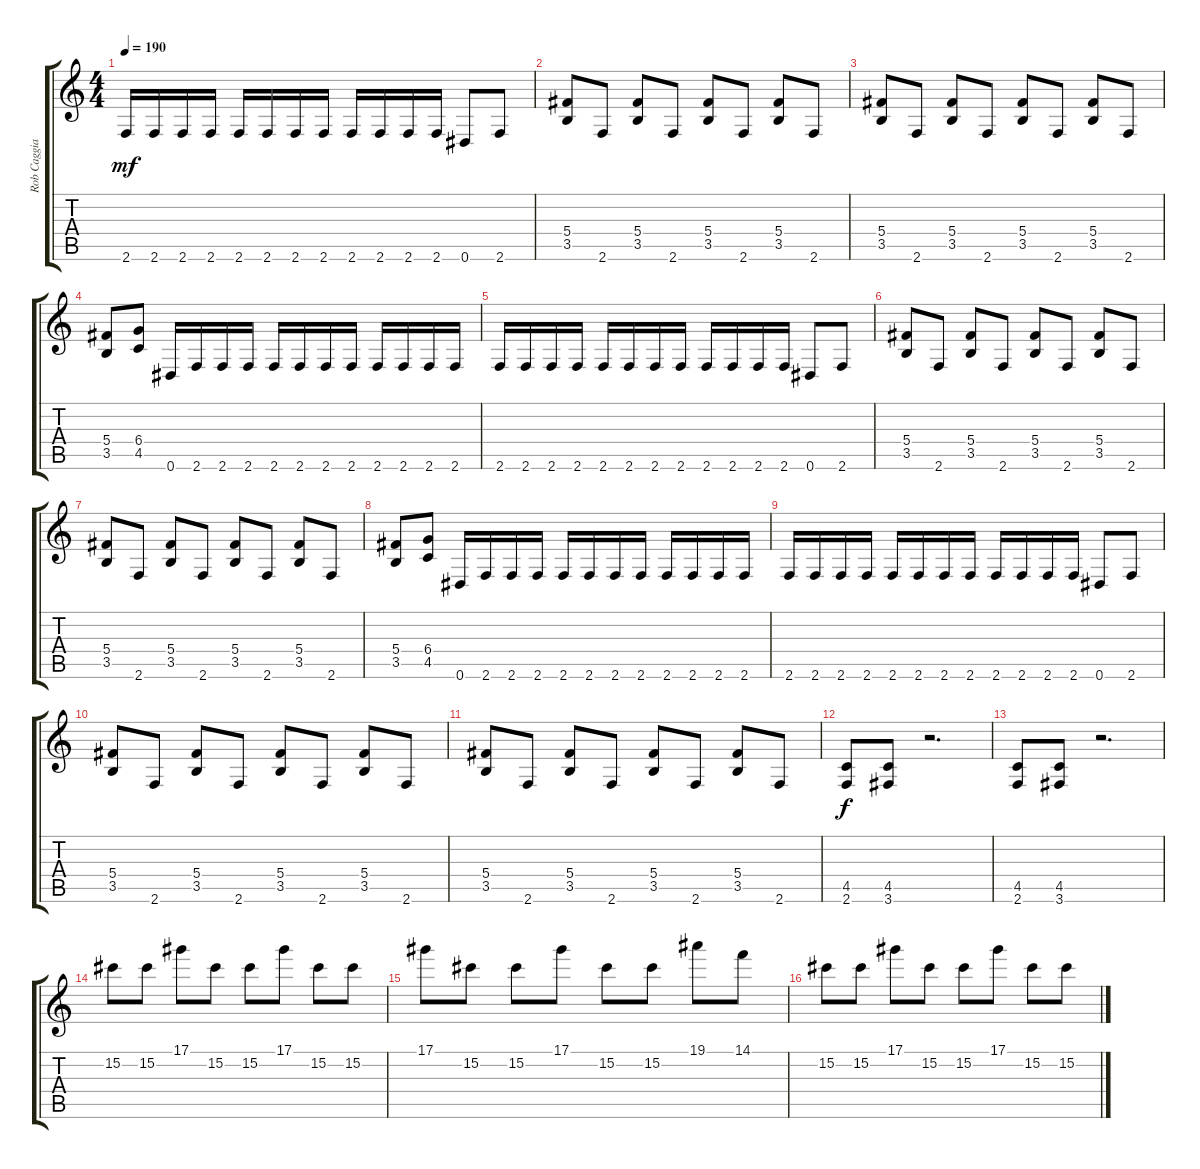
\track ("Rob Caggiano" "Rob Caggia") {instrument distortionguitar}
\staff {score tabs}
\tuning (Eb4 Bb3 Gb3 Db3 Ab2 Eb2) {hide}
\ts (4 4)
\tempo 190
\clef g2
\ks c
2.6.16{dy mf} 2.6.16 2.6.16 2.6.16 2.6.16 2.6.16 2.6.16 2.6.16 2.6.16 2.6.16 2.6.16 2.6.16 0.6.8 2.6.8 |
(5.4 3.5).8 2.6.8 (5.4 3.5).8 2.6.8 (5.4 3.5).8 2.6.8 (5.4 3.5).8 2.6.8 |
(5.4 3.5).8 2.6.8 (5.4 3.5).8 2.6.8 (5.4 3.5).8 2.6.8 (5.4 3.5).8 2.6.8 |
(5.4 3.5).8 (6.4 4.5).8 0.6.16 2.6.16 2.6.16 2.6.16 2.6.16 2.6.16 2.6.16 2.6.16 2.6.16 2.6.16 2.6.16 2.6.16 |
2.6.16 2.6.16 2.6.16 2.6.16 2.6.16 2.6.16 2.6.16 2.6.16 2.6.16 2.6.16 2.6.16 2.6.16 0.6.8 2.6.8 |
(5.4 3.5).8 2.6.8 (5.4 3.5).8 2.6.8 (5.4 3.5).8 2.6.8 (5.4 3.5).8 2.6.8 |
(5.4 3.5).8 2.6.8 (5.4 3.5).8 2.6.8 (5.4 3.5).8 2.6.8 (5.4 3.5).8 2.6.8 |
(5.4 3.5).8 (6.4 4.5).8 0.6.16 2.6.16 2.6.16 2.6.16 2.6.16 2.6.16 2.6.16 2.6.16 2.6.16 2.6.16 2.6.16 2.6.16 |
2.6.16 2.6.16 2.6.16 2.6.16 2.6.16 2.6.16 2.6.16 2.6.16 2.6.16 2.6.16 2.6.16 2.6.16 0.6.8 2.6.8 |
(5.4 3.5).8 2.6.8 (5.4 3.5).8 2.6.8 (5.4 3.5).8 2.6.8 (5.4 3.5).8 2.6.8 |
(5.4 3.5).8 2.6.8 (5.4 3.5).8 2.6.8 (5.4 3.5).8 2.6.8 (5.4 3.5).8 2.6.8 |
(4.5 2.6).8{dy f} (4.5 3.6).8 r.2{d} |
(4.5 2.6).8 (4.5 3.6).8 r.2{d} |
15.2.8 15.2.8 17.1.8 15.2.8 15.2.8 17.1.8 15.2.8 15.2.8 |
17.1.8 15.2.8 15.2.8 17.1.8 15.2.8 15.2.8 19.1.8 14.1.8 |
15.2.8 15.2.8 17.1.8 15.2.8 15.2.8 17.1.8 15.2.8 15.2.8
